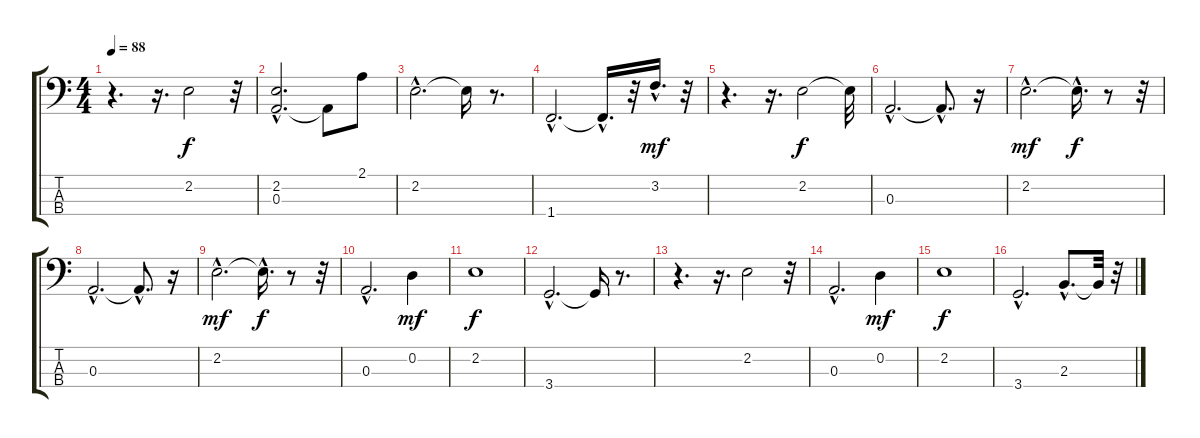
\track "" {instrument electricbassfinger}
\staff {score tabs}
\tuning (G2 D2 A1 E1) {hide}
\ts (4 4)
\tempo 88
\clef f4
\ks c
r.4{d dy f} r.16{d} 2.2.2 r.32 |
(2.2 0.3{hac}).2{d} 0.3{t}.8 2.1.8 |
2.2{hac}.2{d} 2.2{t}.16 r.8{d} |
1.4{hac}.2{d} 1.4{hac t}.16{d} r.32 3.2{hac}.16{d dy mf} r.32 |
r.4{d} r.16{d} 2.2.2{dy f} 2.2{t}.32 |
0.3{hac}.2{d} 0.3{hac t}.8{d} r.16 |
2.2{hac}.2{d dy mf} 2.2{hac t}.16{d dy f} r.8 r.32 |
0.3{hac}.2{d} 0.3{hac t}.8{d} r.16 |
2.2{hac}.2{d dy mf} 2.2{hac t}.16{d dy f} r.8 r.32 |
0.3{hac}.2{d} 0.2.4{dy mf} |
2.2.1{dy f} |
3.4{hac}.2{d} 3.4{t}.16 r.8{d} |
r.4{d} r.16{d} 2.2.2 r.32 |
0.3{hac}.2{d} 0.2.4{dy mf} |
2.2.1{dy f} |
3.4{hac}.2{d} 2.3{hac}.8{d} 2.3{t}.32 r.32
